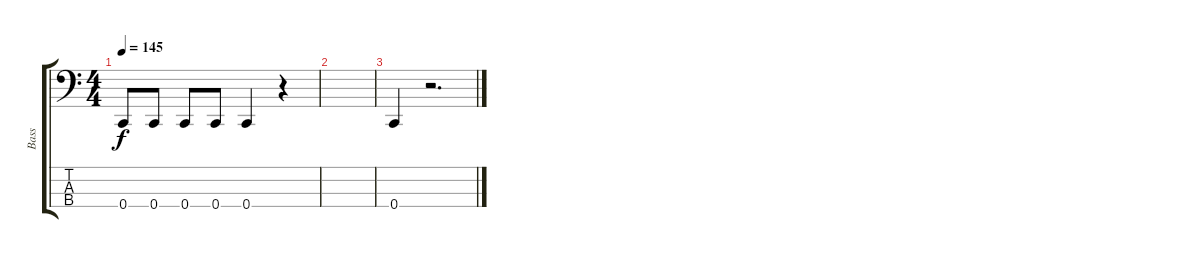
\track ("Bass" "Bass") {instrument electricbassfinger}
\staff {score tabs}
\tuning (F2 C2 G1 C1) {hide}
\ts (4 4)
\tempo 145
\clef f4
\ks c
0.4.8{dy f} 0.4.8 0.4.8 0.4.8 0.4.4 r.4 |
|
0.4.4 r.2{d}
